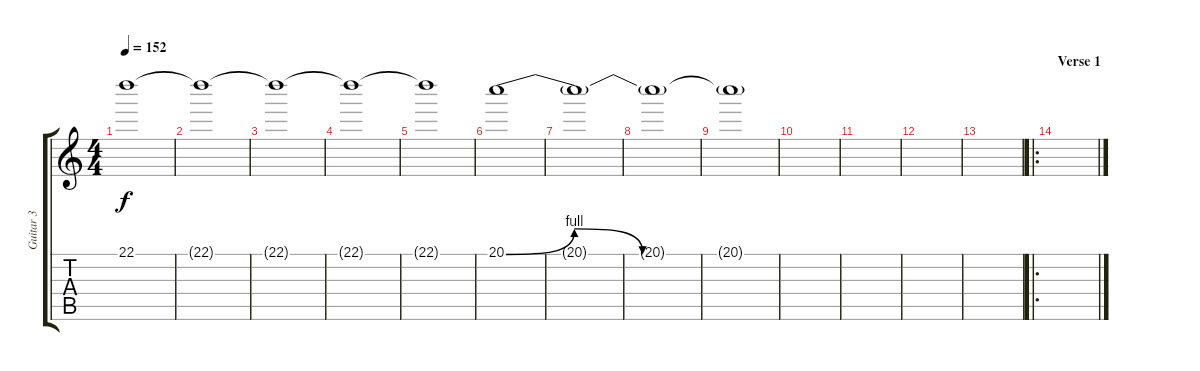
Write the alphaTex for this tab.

\track ("Guitar 3" "Guitar 3") {instrument distortionguitar}
\staff {score tabs}
\tuning (E4 B3 G3 D3 A2 D2) {hide}
\ts (4 4)
\tempo 152
\clef g2
\ks c
22.1{t}.1{dy f} |
22.1{t}.1 |
22.1{t}.1 |
22.1{t}.1 |
22.1{t}.1 |
20.1{be (custom 0 0 15 4 30 0 45 0 60 0)}.1 |
20.1{t}.1 |
20.1{t}.1 |
20.1{t}.1 |
|
|
|
|
\ro
\section ("" "Verse 1")
